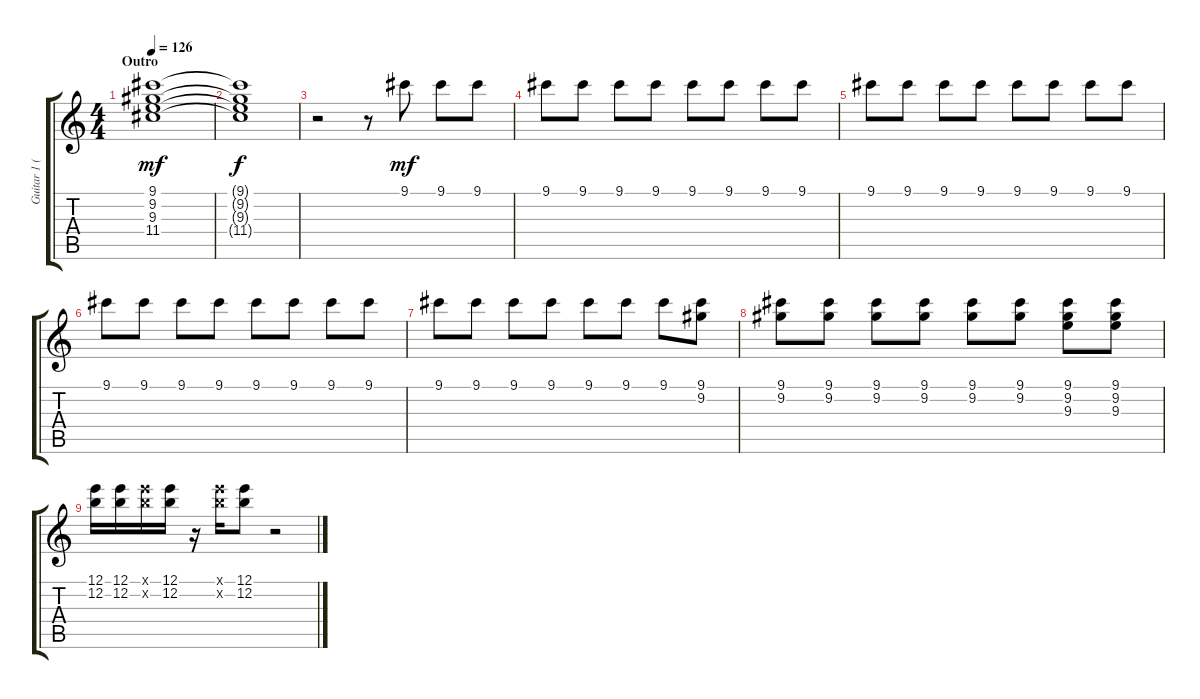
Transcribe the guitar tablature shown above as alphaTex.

\track ("Guitar 1 (Clean)" "Guitar 1 (") {instrument electricguitarclean}
\staff {score tabs}
\tuning (E4 B3 G3 D3 A2 E2) {hide}
\ts (4 4)
\section ("" "Outro")
\tempo 126
\clef g2
\ks c
(9.1 9.2 9.3 11.4).1{dy mf} |
(9.1{t} 9.2{t} 9.3{t} 11.4{t}).1{dy f} |
r.2{volume 0} r.8 9.1.8{dy mf volume 13} 9.1.8 9.1.8 |
9.1.8 9.1.8 9.1.8 9.1.8 9.1.8 9.1.8 9.1.8 9.1.8 |
9.1.8 9.1.8 9.1.8 9.1.8 9.1.8 9.1.8 9.1.8 9.1.8 |
9.1.8 9.1.8 9.1.8 9.1.8 9.1.8 9.1.8 9.1.8 9.1.8 |
9.1.8 9.1.8 9.1.8 9.1.8 9.1.8 9.1.8 9.1.8 (9.1 9.2).8 |
(9.1 9.2).8 (9.1 9.2).8 (9.1 9.2).8 (9.1 9.2).8 (9.1 9.2).8 (9.1 9.2).8 (9.1 9.2 9.3).8 (9.1 9.2 9.3).8 |
(12.1 12.2).16 (12.1 12.2).16 (12.1{x} 12.2{x}).16 (12.1 12.2).16 r.16 (12.1{x} 12.2{x}).16 (12.1 12.2).8 r.2
